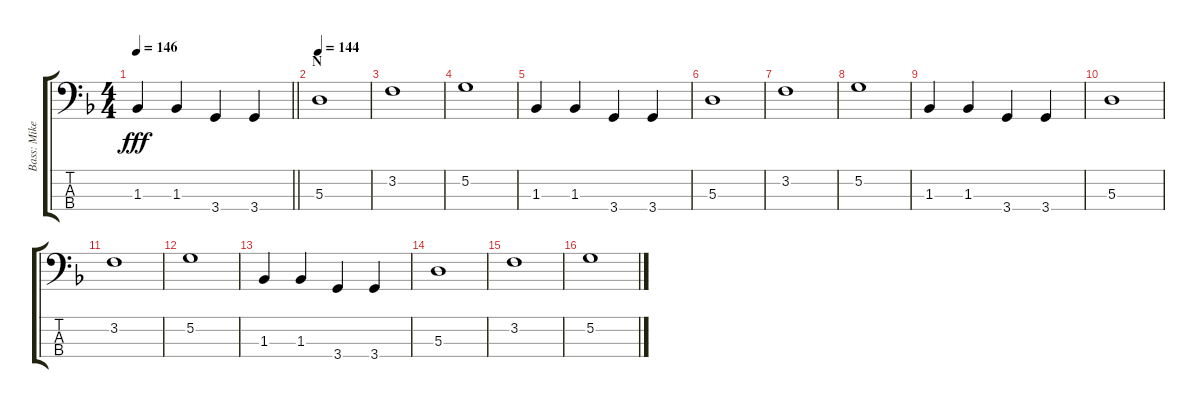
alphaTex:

\track ("Bass: Mike" "Bass: Mike") {instrument electricbassfinger}
\staff {score tabs}
\tuning (G2 D2 A1 E1) {hide}
\ts (4 4)
\tempo 146
\clef f4
\barLineRight lightlight
\ks f
1.3.4{dy fff} 1.3.4 3.4.4 3.4.4 |
\section ("" "N")
\tempo 144
5.3.1 |
3.2.1 |
5.2.1 |
1.3.4 1.3.4 3.4.4 3.4.4 |
5.3.1 |
3.2.1 |
5.2.1 |
1.3.4 1.3.4 3.4.4 3.4.4 |
5.3.1 |
3.2.1 |
5.2.1 |
1.3.4 1.3.4 3.4.4 3.4.4 |
5.3.1 |
3.2.1 |
5.2.1
